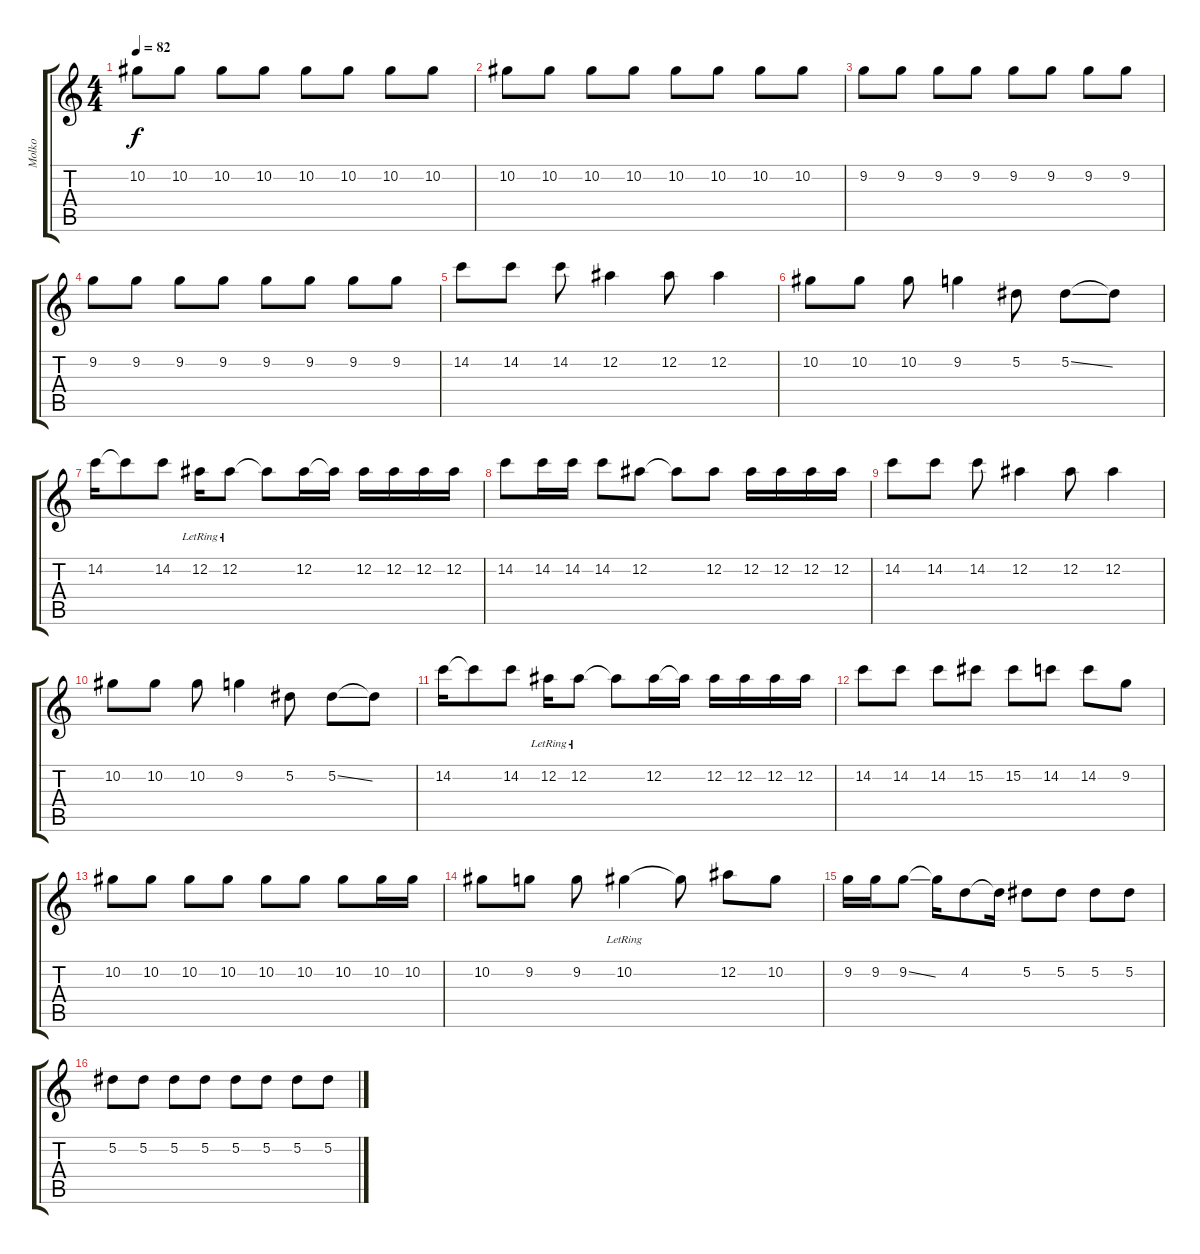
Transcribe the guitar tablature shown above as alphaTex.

\track ("Molko" "Molko") {instrument electricguitarclean}
\staff {score tabs}
\tuning (Eb4 Bb3 Gb3 Db3 Ab2 Eb2) {hide}
\ts (4 4)
\tempo 82
\clef g2
\ks c
10.2.8{dy f} 10.2.8 10.2.8 10.2.8 10.2.8 10.2.8 10.2.8 10.2.8 |
10.2.8 10.2.8 10.2.8 10.2.8 10.2.8 10.2.8 10.2.8 10.2.8 |
9.2.8 9.2.8 9.2.8 9.2.8 9.2.8 9.2.8 9.2.8 9.2.8 |
9.2.8 9.2.8 9.2.8 9.2.8 9.2.8 9.2.8 9.2.8 9.2.8 |
14.2.8 14.2.8 14.2.8 12.2.4 12.2.8 12.2.4 |
10.2.8 10.2.8 10.2.8 9.2.4 5.2.8 5.2{ss}.8 5.2{t}.8 |
14.2.16 14.2{t}.8 14.2.8 12.2{lr}.16 12.2{lr}.8 12.2{t}.8 12.2.16 12.2{t}.16 12.2.16 12.2.16 12.2.16 12.2.16 |
14.2.8 14.2.16 14.2.16 14.2.8 12.2.8 12.2{t}.8 12.2.8 12.2.16 12.2.16 12.2.16 12.2.16 |
14.2.8 14.2.8 14.2.8 12.2.4 12.2.8 12.2.4 |
10.2.8 10.2.8 10.2.8 9.2.4 5.2.8 5.2{ss}.8 5.2{t}.8 |
14.2.16 14.2{t}.8 14.2.8 12.2{lr}.16 12.2{lr}.8 12.2{t}.8 12.2.16 12.2{t}.16 12.2.16 12.2.16 12.2.16 12.2.16 |
14.2.8 14.2.8 14.2.8 15.2.8 15.2.8 14.2.8 14.2.8 9.2.8 |
10.2.8 10.2.8 10.2.8 10.2.8 10.2.8 10.2.8 10.2.8 10.2.16 10.2.16 |
10.2.8 9.2.8 9.2.8 10.2{lr}.4 10.2{t}.8 12.2.8 10.2.8 |
9.2.16 9.2.16 9.2{ss}.8 9.2{t}.16 4.2.8 4.2{t}.16 5.2.8 5.2.8 5.2.8 5.2.8 |
5.2.8 5.2.8 5.2.8 5.2.8 5.2.8 5.2.8 5.2.8 5.2.8
